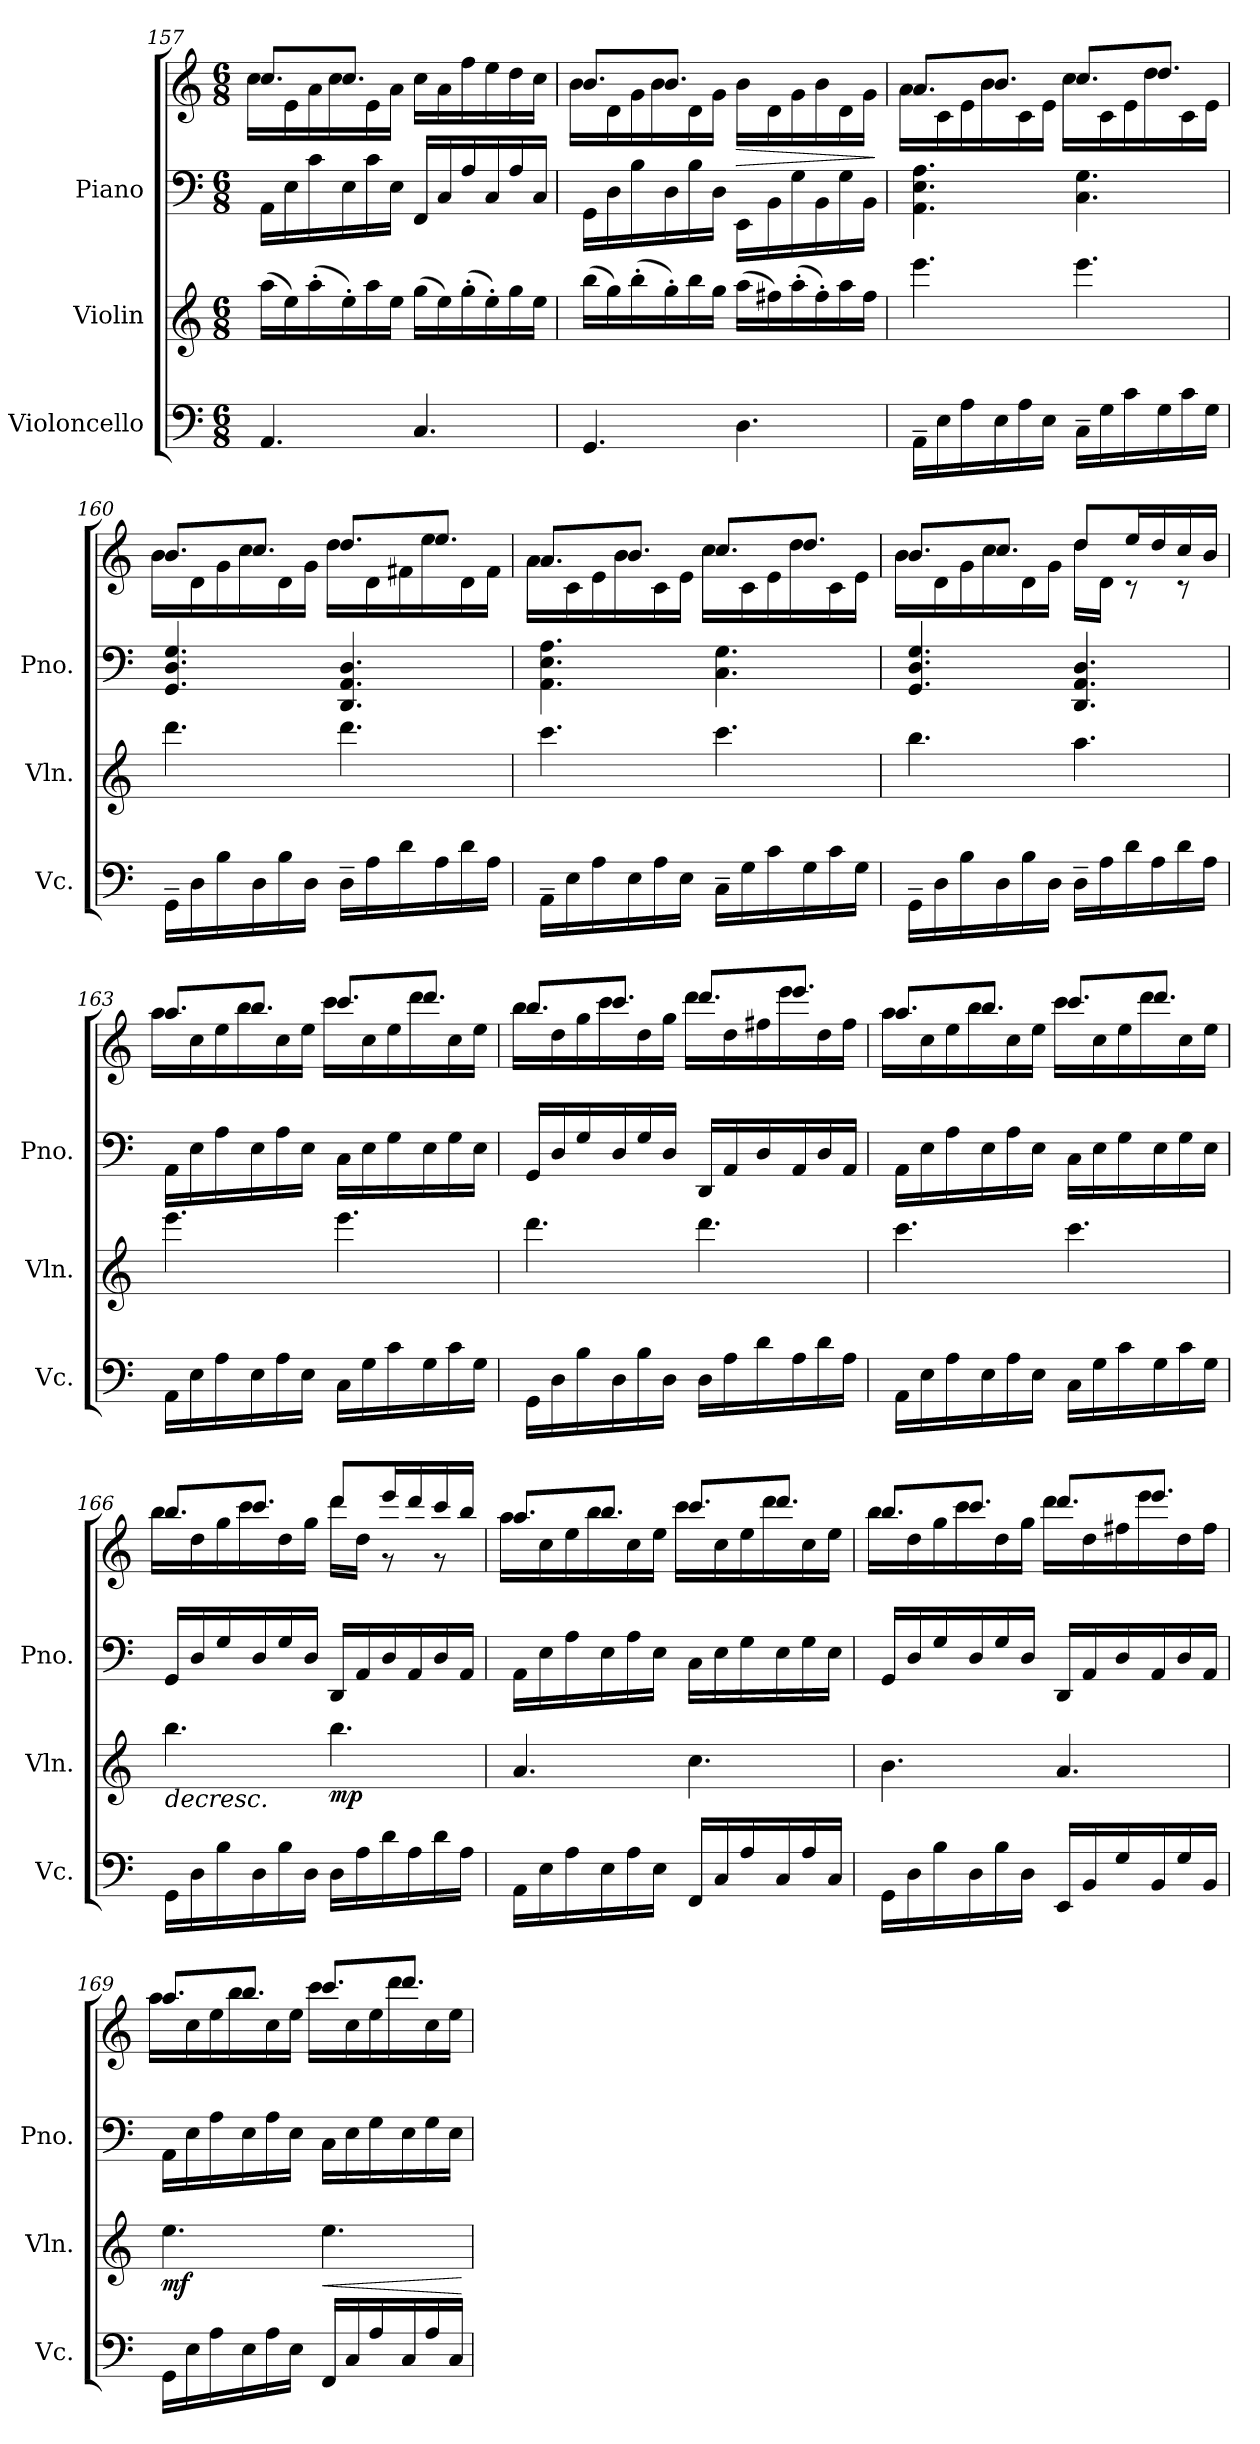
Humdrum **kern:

**kern	**kern	**dynam	**kern	**kern	**dynam
*part3	*part2	*part2	*part1	*part1	*part1
*staff4	*staff3	*staff3	*staff2	*staff1	*staff1/2
*I"Violoncello	*I"Violin	*	*I"Piano	*	*
*I'Vc.	*I'Vln.	*	*I'Pno.	*	*
!!LO:LB:g=z
*clefF4	*clefG2	*	*clefF4	*clefG2	*
*k[]	*k[]	*	*k[]	*k[]	*
*M6/8	*M6/8	*	*M6/8	*M6/8	*
=157	=157	=157	=157	=157	=157
*	*	*	*	*^	*
4.AA/	(16aa\LL	.	16AA\LL	8.cc/L	16cc\LL	.
.	16ee\)	.	16E\	.	16e\	.
.	(16aa'\	.	16c\	.	16a\	.
.	16ee'\)	.	16E\	8.cc/J	16cc\	.
.	16aa\	.	16c\	.	16e\	.
.	16ee\JJ	.	16E\JJ	.	16a\JJ	.
4.C/	(16gg\LL	.	16FF/LL	8rEEyy	16cc\LL	.
.	16ee\)	.	16C/	.	16a\	.
.	(16gg'\	.	16A/	4rCCyy	16ff\	.
.	16ee'\)	.	16C/	.	16ee\	.
.	16gg\	.	16A/	.	16dd\	.
.	16ee\JJ	.	16C/JJ	.	16cc\JJ	.
=158	=158	=158	=158	=158	=158	=158
4.GG/	(16bb\LL	.	16GG\LL	8.b/L	16b\LL	.
.	16gg\)	.	16D\	.	16d\	.
.	(16bb'\	.	16B\	.	16g\	.
.	16gg'\)	.	16D\	8.b/J	16b\	.
.	16bb\	.	16B\	.	16d\	.
.	16gg\JJ	.	16D\JJ	.	16g\JJ	.
!	!	!	!	!	!	!LO:HP:b
4.D\	(16aa\LL	.	16EE\LL	8rEEyy	16b\LL	>
.	16ff#X\)	.	16BB\	.	16d\	.
.	(16aa'\	.	16G\	4rCCyy	16g\	.
.	16ff#'\)	.	16BB\	.	16b\	.
.	16aa\	.	16G\	.	16d\	.
.	16ff#\JJ	.	16BB\JJ	.	16g\JJ	.
*	*	*	*	*v	*v	*
.	.	.	.	.	]
=159	=159	=159	=159	=159	=159
*	*	*	*	*^	*
16AA~\LL	4.eee\	.	4.AA\ 4.E\ 4.A\	8.a/L	16a\LL	.
16E\	.	.	.	.	16c\	.
16A\	.	.	.	.	16e\	.
16E\	.	.	.	8.b/J	16b\	.
16A\	.	.	.	.	16c\	.
16E\JJ	.	.	.	.	16e\JJ	.
16C~\LL	4.eee\	.	4.C\ 4.G\	8.cc/L	16cc\LL	.
16G\	.	.	.	.	16c\	.
16c\	.	.	.	.	16e\	.
16G\	.	.	.	8.dd/J	16dd\	.
16c\	.	.	.	.	16c\	.
16G\JJ	.	.	.	.	16e\JJ	.
!!LO:LB:g=z	!!
=160	=160	=160	=160	=160	=160	=160
16GG~\LL	4.ddd\	.	4.GG/ 4.D/ 4.G/	8.b/L	16b\LL	.
16D\	.	.	.	.	16d\	.
16B\	.	.	.	.	16g\	.
16D\	.	.	.	8.cc/J	16cc\	.
16B\	.	.	.	.	16d\	.
16D\JJ	.	.	.	.	16g\JJ	.
16D~\LL	4.ddd\	.	4.DD/ 4.AA/ 4.D/	8.dd/L	16dd\LL	.
16A\	.	.	.	.	16d\	.
16d\	.	.	.	.	16f#X\	.
16A\	.	.	.	8.ee/J	16ee\	.
16d\	.	.	.	.	16d\	.
16A\JJ	.	.	.	.	16f#\JJ	.
=161	=161	=161	=161	=161	=161	=161
16AA~\LL	4.ccc\	.	4.AA\ 4.E\ 4.A\	8.a/L	16a\LL	.
16E\	.	.	.	.	16c\	.
16A\	.	.	.	.	16e\	.
16E\	.	.	.	8.b/J	16b\	.
16A\	.	.	.	.	16c\	.
16E\JJ	.	.	.	.	16e\JJ	.
16C~\LL	4.ccc\	.	4.C\ 4.G\	8.cc/L	16cc\LL	.
16G\	.	.	.	.	16c\	.
16c\	.	.	.	.	16e\	.
16G\	.	.	.	8.dd/J	16dd\	.
16c\	.	.	.	.	16c\	.
16G\JJ	.	.	.	.	16e\JJ	.
=162	=162	=162	=162	=162	=162	=162
16GG~\LL	4.bb\	.	4.GG/ 4.D/ 4.G/	8.b/L	16b\LL	.
16D\	.	.	.	.	16d\	.
16B\	.	.	.	.	16g\	.
16D\	.	.	.	8.cc/J	16cc\	.
16B\	.	.	.	.	16d\	.
16D\JJ	.	.	.	.	16g\JJ	.
16D~\LL	4.aa\	.	4.DD/ 4.AA/ 4.D/	8dd/L	16dd\LL	.
16A\	.	.	.	.	16d\JJ	.
16d\	.	.	.	16ee/L	8r	.
16A\	.	.	.	16dd/	.	.
16d\	.	.	.	16cc/	8r	.
16A\JJ	.	.	.	16b/JJ	.	.
!!LO:LB:g=z	!!
=163	=163	=163	=163	=163	=163	=163
16AA\LL	4.eee\	.	16AA\LL	8.aa/L	16aa\LL	.
16E\	.	.	16E\	.	16cc\	.
16A\	.	.	16A\	.	16ee\	.
16E\	.	.	16E\	8.bb/J	16bb\	.
16A\	.	.	16A\	.	16cc\	.
16E\JJ	.	.	16E\JJ	.	16ee\JJ	.
16C\LL	4.eee\	.	16C\LL	8.ccc/L	16ccc\LL	.
16G\	.	.	16E\	.	16cc\	.
16c\	.	.	16G\	.	16ee\	.
16G\	.	.	16E\	8.ddd/J	16ddd\	.
16c\	.	.	16G\	.	16cc\	.
16G\JJ	.	.	16E\JJ	.	16ee\JJ	.
=164	=164	=164	=164	=164	=164	=164
16GG\LL	4.ddd\	.	16GG/LL	8.bb/L	16bb\LL	.
16D\	.	.	16D/	.	16dd\	.
16B\	.	.	16G/	.	16gg\	.
16D\	.	.	16D/	8.ccc/J	16ccc\	.
16B\	.	.	16G/	.	16dd\	.
16D\JJ	.	.	16D/JJ	.	16gg\JJ	.
16D\LL	4.ddd\	.	16DD/LL	8.ddd/L	16ddd\LL	.
16A\	.	.	16AA/	.	16dd\	.
16d\	.	.	16D/	.	16ff#X\	.
16A\	.	.	16AA/	8.eee/J	16eee\	.
16d\	.	.	16D/	.	16dd\	.
16A\JJ	.	.	16AA/JJ	.	16ff#\JJ	.
=165	=165	=165	=165	=165	=165	=165
16AA\LL	4.ccc\	.	16AA\LL	8.aa/L	16aa\LL	.
16E\	.	.	16E\	.	16cc\	.
16A\	.	.	16A\	.	16ee\	.
16E\	.	.	16E\	8.bb/J	16bb\	.
16A\	.	.	16A\	.	16cc\	.
16E\JJ	.	.	16E\JJ	.	16ee\JJ	.
16C\LL	4.ccc\	.	16C\LL	8.ccc/L	16ccc\LL	.
16G\	.	.	16E\	.	16cc\	.
16c\	.	.	16G\	.	16ee\	.
16G\	.	.	16E\	8.ddd/J	16ddd\	.
16c\	.	.	16G\	.	16cc\	.
16G\JJ	.	.	16E\JJ	.	16ee\JJ	.
!!LO:PB:g=z	!!
=166	=166	=166	=166	=166	=166	=166
!	!	!LO:HP:b	!	!	!	!
16GG\LL	4.bb\	>	16GG/LL	8.bb/L	16bb\LL	.
16D\	.	.	16D/	.	16dd\	.
16B\	.	.	16G/	.	16gg\	.
16D\	.	.	16D/	8.ccc/J	16ccc\	.
16B\	.	.	16G/	.	16dd\	.
16D\JJ	.	.	16D/JJ	.	16gg\JJ	.
!	!	!LO:DY:b	!	!	!	!
16D\LL	4.bb\	mp	16DD/LL	8ddd/L	16ddd\LL	.
16A\	.	.	16AA/	.	16dd\JJ	.
16d\	.	.	16D/	16eee/L	8r	.
16A\	.	.	16AA/	16ddd/	.	.
16d\	.	.	16D/	16ccc/	8r	.
16A\JJ	.	.	16AA/JJ	16bb/JJ	.	.
*	*	*	*	*v	*v	*
.	.	]	.	.	.
=167	=167	=167	=167	=167	=167
*	*	*	*	*^	*
16AA\LL	4.a/	.	16AA\LL	8.aa/L	16aa\LL	.
16E\	.	.	16E\	.	16cc\	.
16A\	.	.	16A\	.	16ee\	.
16E\	.	.	16E\	8.bb/J	16bb\	.
16A\	.	.	16A\	.	16cc\	.
16E\JJ	.	.	16E\JJ	.	16ee\JJ	.
!	!	!LO:DY:b	!	!	!	!
16FF/LL	4.cc\	other-dynamics	16C\LL	8.ccc/L	16ccc\LL	.
16C/	.	.	16E\	.	16cc\	.
16A/	.	.	16G\	.	16ee\	.
16C/	.	.	16E\	8.ddd/J	16ddd\	.
16A/	.	.	16G\	.	16cc\	.
16C/JJ	.	.	16E\JJ	.	16ee\JJ	.
=168	=168	=168	=168	=168	=168	=168
16GG\LL	4.b\	.	16GG/LL	8.bb/L	16bb\LL	.
16D\	.	.	16D/	.	16dd\	.
16B\	.	.	16G/	.	16gg\	.
16D\	.	.	16D/	8.ccc/J	16ccc\	.
16B\	.	.	16G/	.	16dd\	.
16D\JJ	.	.	16D/JJ	.	16gg\JJ	.
16EE/LL	4.a/	.	16DD/LL	8.ddd/L	16ddd\LL	.
16BB/	.	.	16AA/	.	16dd\	.
16G/	.	.	16D/	.	16ff#X\	.
16BB/	.	.	16AA/	8.eee/J	16eee\	.
16G/	.	.	16D/	.	16dd\	.
16BB/JJ	.	.	16AA/JJ	.	16ff#\JJ	.
!!LO:LB:g=z	!!
=169	=169	=169	=169	=169	=169	=169
!	!	!LO:DY:b	!	!	!	!
16GG\LL	4.ee\	mf	16AA\LL	8.aa/L	16aa\LL	.
16E\	.	.	16E\	.	16cc\	.
16A\	.	.	16A\	.	16ee\	.
16E\	.	.	16E\	8.bb/J	16bb\	.
16A\	.	.	16A\	.	16cc\	.
16E\JJ	.	.	16E\JJ	.	16ee\JJ	.
!	!	!LO:HP:b	!	!	!	!
16FF/LL	4.ee\	<	16C\LL	8.ccc/L	16ccc\LL	.
16C/	.	.	16E\	.	16cc\	.
16A/	.	.	16G\	.	16ee\	.
16C/	.	.	16E\	8.ddd/J	16ddd\	.
16A/	.	.	16G\	.	16cc\	.
16C/JJ	.	.	16E\JJ	.	16ee\JJ	.
*	*	*	*	*v	*v	*
.	.	[	.	.	.
=	=	=	=	=	=
*-	*-	*-	*-	*-	*-
